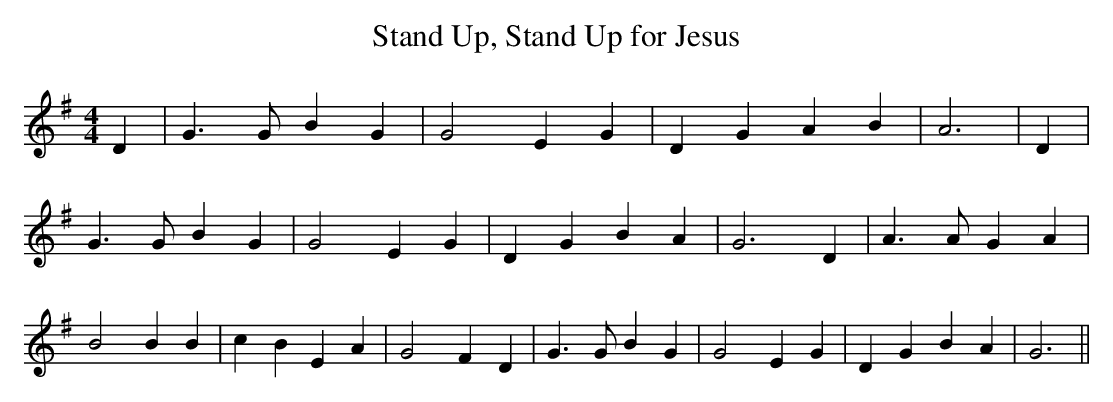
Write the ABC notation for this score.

X:1
T:Stand Up, Stand Up for Jesus
M:4/4
L:1/4
K:G
 D| G3/2 G/2 B G| G2 E G| D G A B| A3| D| G3/2 G/2 B G| G2 E G| D G B A|\
 G3 D| A3/2 A/2 G A| B2 B B| c B E A| G2- F D| G3/2 G/2 B G| G2 E G|\
 D G B A| G3||
